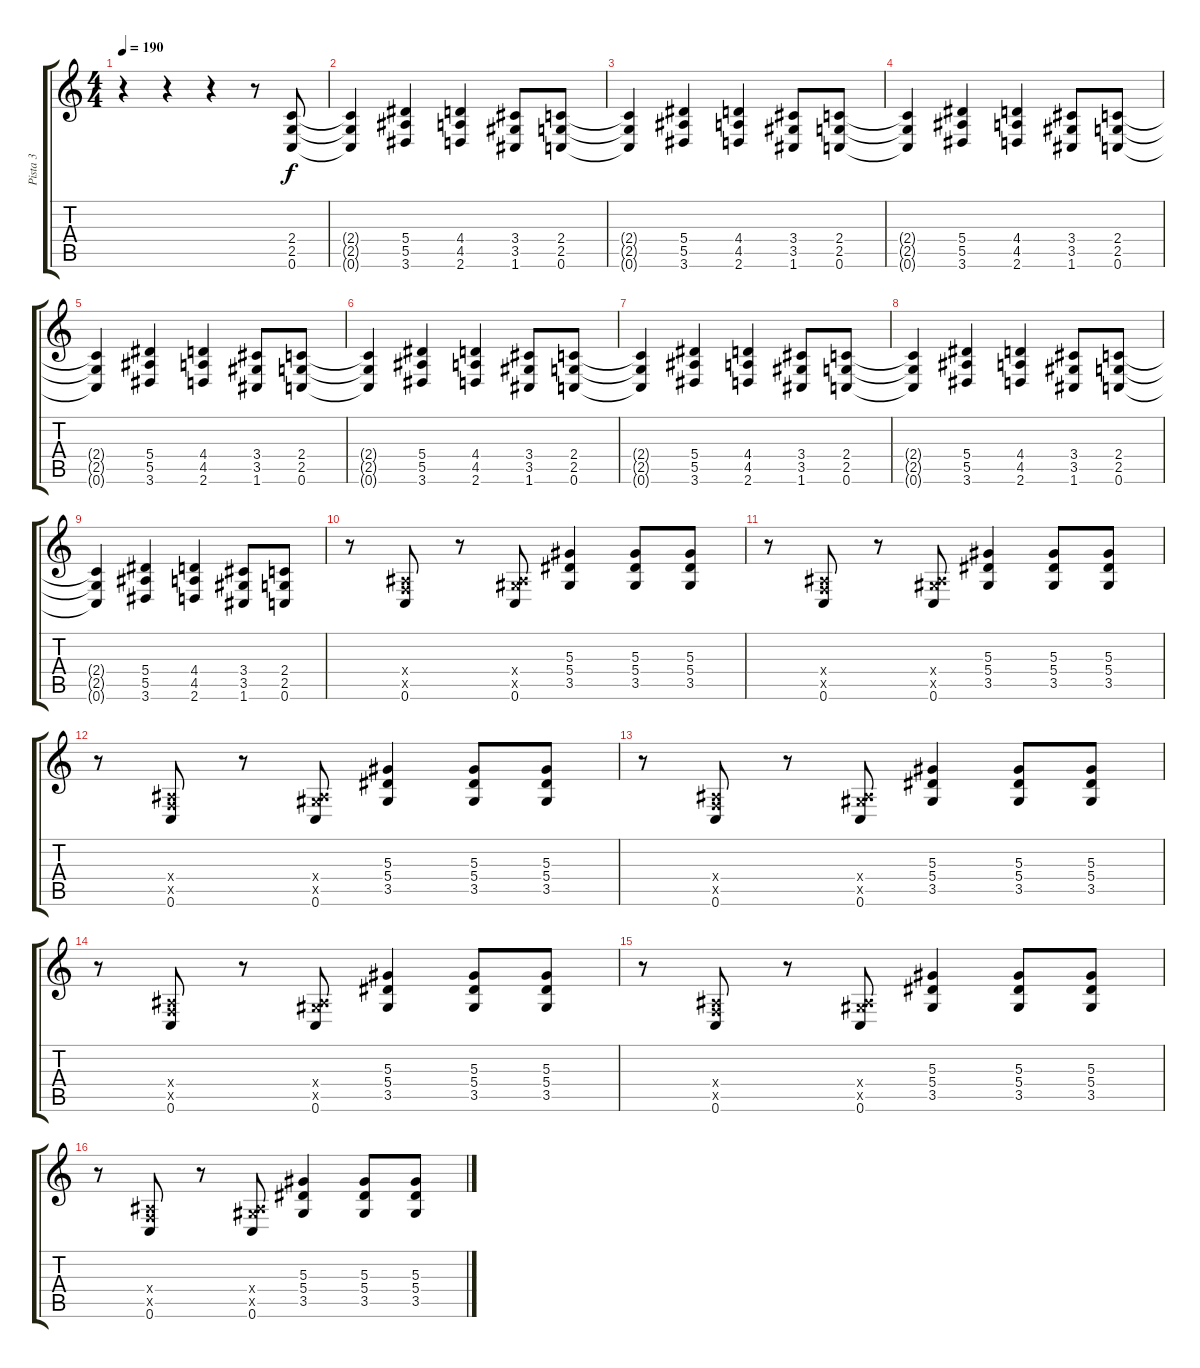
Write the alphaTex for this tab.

\track ("Pista 3" "Pista 3") {instrument overdrivenguitar}
\staff {score tabs}
\tuning (C4 G3 Eb3 Bb2 F2 C2) {hide}
\ts (4 4)
\tempo 190
\clef g2
\ks c
r.4{dy f} r.4 r.4 r.8 (2.4 2.5 0.6).8 |
(2.4{t} 2.5{t} 0.6{t}).4 (5.4 5.5 3.6).4 (4.4 4.5 2.6).4 (3.4 3.5 1.6).8 (2.4 2.5 0.6).8 |
(2.4{t} 2.5{t} 0.6{t}).4 (5.4 5.5 3.6).4 (4.4 4.5 2.6).4 (3.4 3.5 1.6).8 (2.4 2.5 0.6).8 |
(2.4{t} 2.5{t} 0.6{t}).4 (5.4 5.5 3.6).4 (4.4 4.5 2.6).4 (3.4 3.5 1.6).8 (2.4 2.5 0.6).8 |
(2.4{t} 2.5{t} 0.6{t}).4 (5.4 5.5 3.6).4 (4.4 4.5 2.6).4 (3.4 3.5 1.6).8 (2.4 2.5 0.6).8 |
(2.4{t} 2.5{t} 0.6{t}).4 (5.4 5.5 3.6).4 (4.4 4.5 2.6).4 (3.4 3.5 1.6).8 (2.4 2.5 0.6).8 |
(2.4{t} 2.5{t} 0.6{t}).4 (5.4 5.5 3.6).4 (4.4 4.5 2.6).4 (3.4 3.5 1.6).8 (2.4 2.5 0.6).8 |
(2.4{t} 2.5{t} 0.6{t}).4 (5.4 5.5 3.6).4 (4.4 4.5 2.6).4 (3.4 3.5 1.6).8 (2.4 2.5 0.6).8 |
(2.4{t} 2.5{t} 0.6{t}).4 (5.4 5.5 3.6).4 (4.4 4.5 2.6).4 (3.4 3.5 1.6).8 (2.4 2.5 0.6).8 |
r.8 (0.4{x} 0.5{x} 0.6).8 r.8 (0.4{x} 3.5{x} 0.6).8 (5.3 5.4 3.5).4 (5.3 5.4 3.5).8 (5.3 5.4 3.5).8 |
r.8 (0.4{x} 0.5{x} 0.6).8 r.8 (0.4{x} 3.5{x} 0.6).8 (5.3 5.4 3.5).4 (5.3 5.4 3.5).8 (5.3 5.4 3.5).8 |
r.8 (0.4{x} 0.5{x} 0.6).8 r.8 (0.4{x} 3.5{x} 0.6).8 (5.3 5.4 3.5).4 (5.3 5.4 3.5).8 (5.3 5.4 3.5).8 |
r.8 (0.4{x} 0.5{x} 0.6).8 r.8 (0.4{x} 3.5{x} 0.6).8 (5.3 5.4 3.5).4 (5.3 5.4 3.5).8 (5.3 5.4 3.5).8 |
r.8 (0.4{x} 0.5{x} 0.6).8 r.8 (0.4{x} 3.5{x} 0.6).8 (5.3 5.4 3.5).4 (5.3 5.4 3.5).8 (5.3 5.4 3.5).8 |
r.8 (0.4{x} 0.5{x} 0.6).8 r.8 (0.4{x} 3.5{x} 0.6).8 (5.3 5.4 3.5).4 (5.3 5.4 3.5).8 (5.3 5.4 3.5).8 |
r.8 (0.4{x} 0.5{x} 0.6).8 r.8 (0.4{x} 3.5{x} 0.6).8 (5.3 5.4 3.5).4 (5.3 5.4 3.5).8 (5.3 5.4 3.5).8
